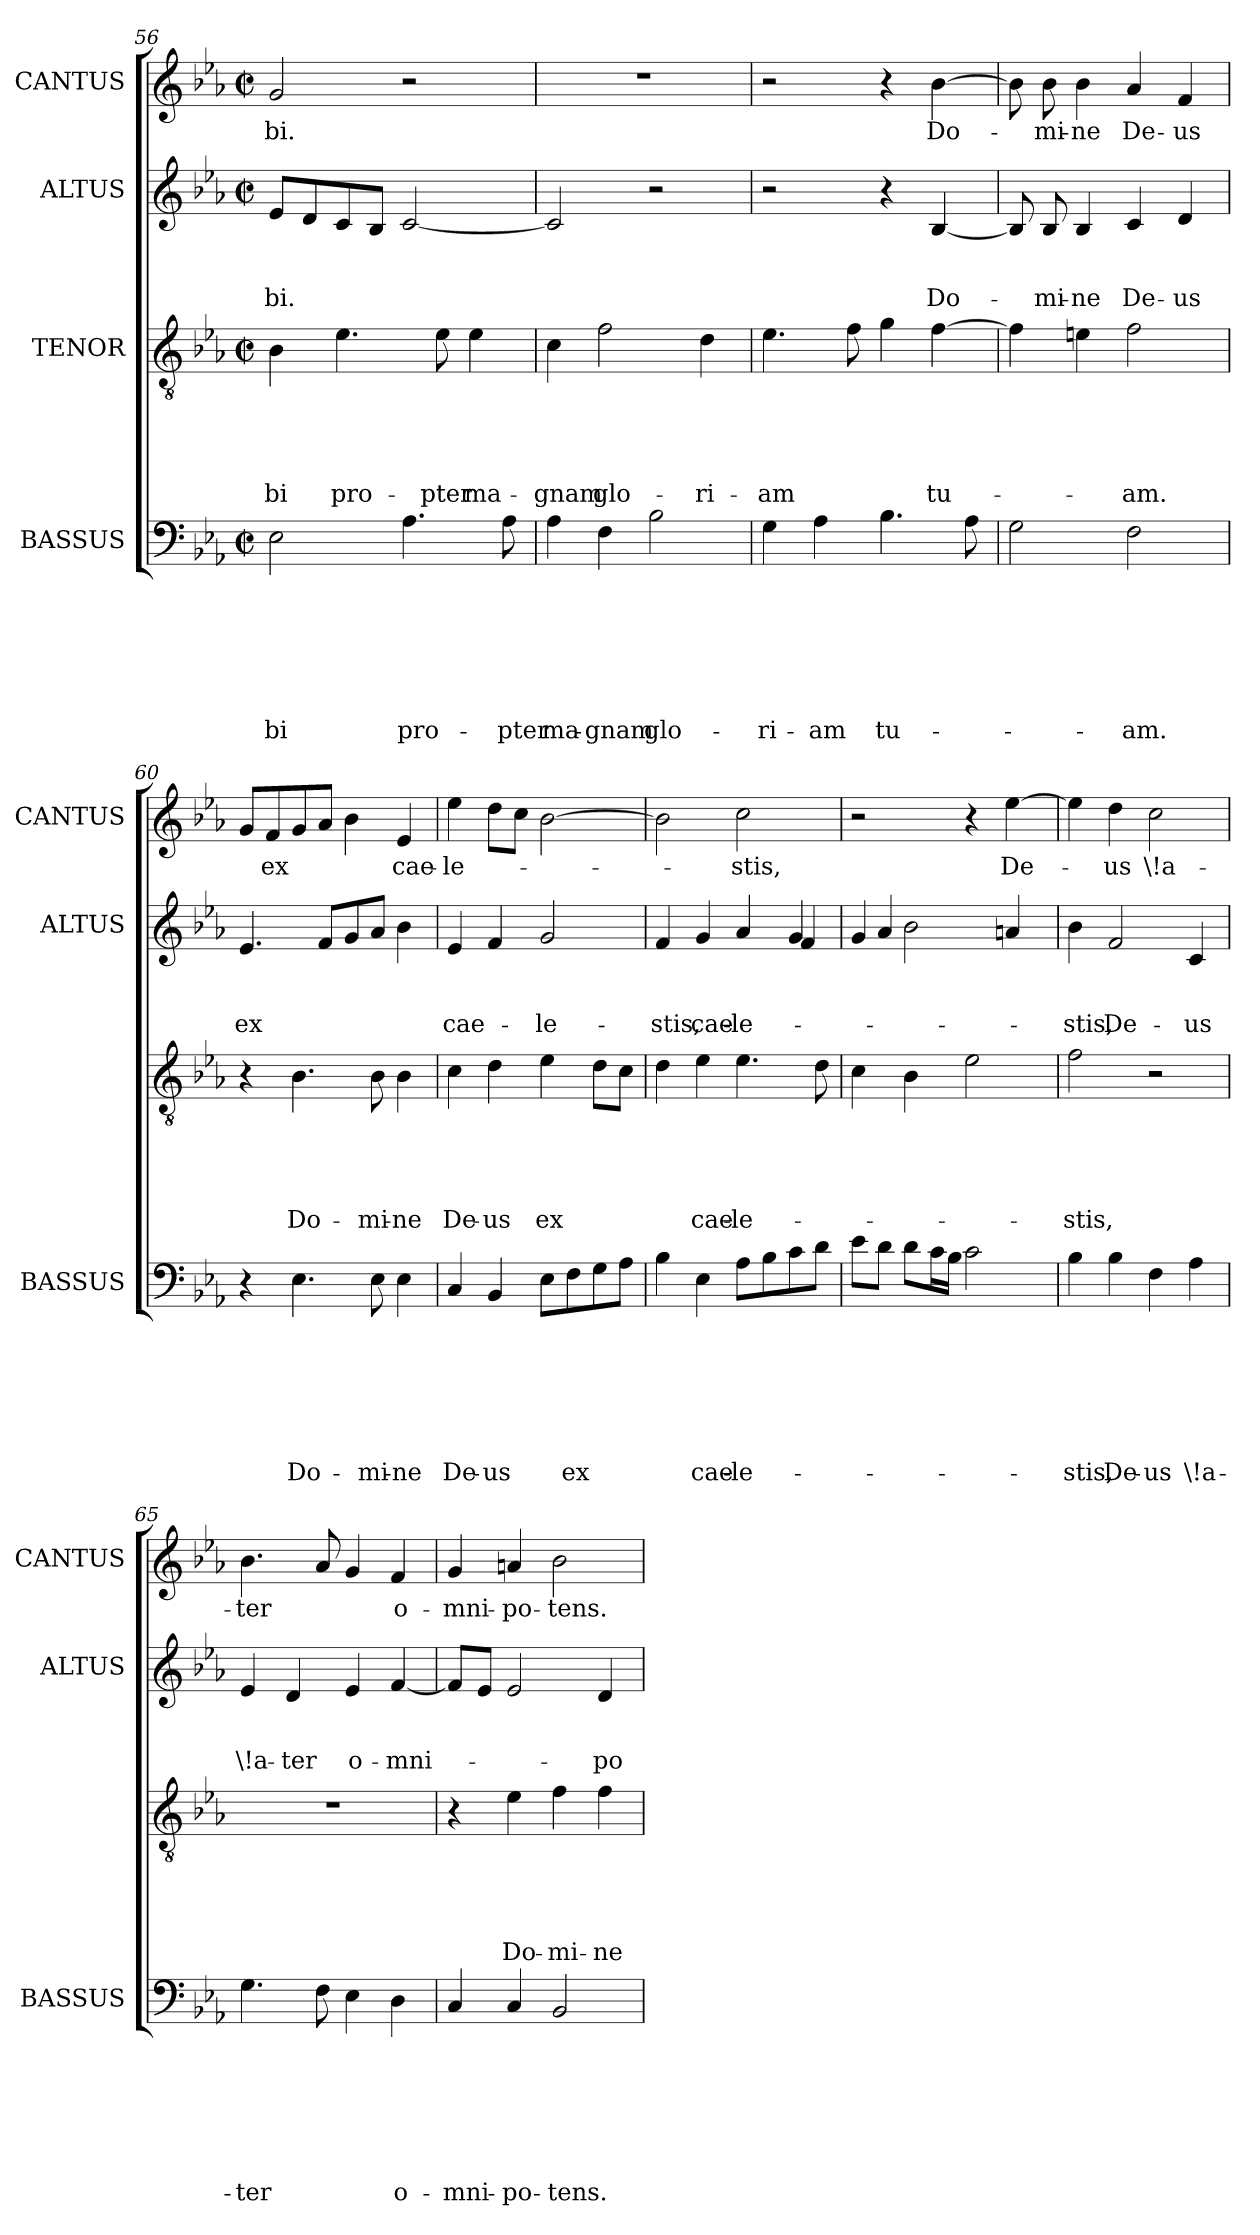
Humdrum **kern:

**kern	**text	**text	**text	**text	**text	**text	**text	**kern	**text	**text	**text	**text	**text	**kern	**text	**text	**text	**kern	**text
*part4	*part4	*part4	*part4	*part4	*part4	*part4	*part4	*part3	*part3	*part3	*part3	*part3	*part3	*part2	*part2	*part2	*part2	*part1	*part1
*staff4	*staff4	*staff4	*staff4	*staff4	*staff4	*staff4	*staff4	*staff3	*staff3	*staff3	*staff3	*staff3	*staff3	*staff2	*staff2	*staff2	*staff2	*staff1	*staff1
*I"BASSUS	*	*	*	*	*	*	*	*I"TENOR	*	*	*	*	*	*I"ALTUS	*	*	*	*I"CANTUS	*
*I'BASSUS	*	*	*	*	*	*	*	*	*	*	*	*	*	*I'ALTUS	*	*	*	*I'CANTUS	*
*clefF4	*	*	*	*	*	*	*	*clefGv2	*	*	*	*	*	*clefG2	*	*	*	*clefG2	*
*k[b-e-a-]	*	*	*	*	*	*	*	*k[b-e-a-]	*	*	*	*	*	*k[b-e-a-]	*	*	*	*k[b-e-a-]	*
*E-:	*	*	*	*	*	*	*	*E-:	*	*	*	*	*	*E-:	*	*	*	*E-:	*
*M2/2	*	*	*	*	*	*	*	*M2/2	*	*	*	*	*	*M2/2	*	*	*	*M2/2	*
*met(c|)	*	*	*	*	*	*	*	*met(c|)	*	*	*	*	*	*met(c|)	*	*	*	*met(c|)	*
=56	=56	=56	=56	=56	=56	=56	=56	=56	=56	=56	=56	=56	=56	=56	=56	=56	=56	=56	=56
!	!	!	!	!	!	!	!LO:LY:b	!	!	!	!	!	!LO:LY:b	!	!	!	!LO:LY:b	!	!LO:LY:b
2E-\	.	.	.	.	.	.	-bi	4B-\	.	.	.	.	-bi	8e-/L	.	.	-bi.	2g/	-bi.
.	.	.	.	.	.	.	.	.	.	.	.	.	.	8d/	.	.	.	.	.
!	!	!	!	!	!	!	!	!	!	!	!	!	!LO:LY:b	!	!	!	!	!	!
.	.	.	.	.	.	.	.	4.e-\	.	.	.	.	pro-	8c/	.	.	.	.	.
.	.	.	.	.	.	.	.	.	.	.	.	.	.	8B-/J	.	.	.	.	.
!	!	!	!	!	!	!	!LO:LY:b	!	!	!	!	!	!	!	!	!	!	!	!
4.A-\	.	.	.	.	.	.	pro-	.	.	.	.	.	.	[<2c/	.	.	.	2r	.
!	!	!	!	!	!	!	!	!	!	!	!	!	!LO:LY:b	!	!	!	!	!	!
.	.	.	.	.	.	.	.	8e-\	.	.	.	.	-pter	.	.	.	.	.	.
!	!	!	!	!	!	!	!	!	!	!	!	!	!LO:LY:b	!	!	!	!	!	!
.	.	.	.	.	.	.	.	4e-\	.	.	.	.	ma-	.	.	.	.	.	.
!	!	!	!	!	!	!	!LO:LY:b	!	!	!	!	!	!	!	!	!	!	!	!
8A-\	.	.	.	.	.	.	-pter	.	.	.	.	.	.	.	.	.	.	.	.
=57	=57	=57	=57	=57	=57	=57	=57	=57	=57	=57	=57	=57	=57	=57	=57	=57	=57	=57	=57
!	!	!	!	!	!	!	!LO:LY:b	!	!	!	!	!	!LO:LY:b	!	!	!	!	!	!
4A-\	.	.	.	.	.	.	ma-	4c\	.	.	.	.	-gnam	2c/]	.	.	.	1r	.
!	!	!	!	!	!	!	!LO:LY:b	!	!	!	!	!	!LO:LY:b	!	!	!	!	!	!
4F\	.	.	.	.	.	.	-gnam	2f\	.	.	.	.	glo-	.	.	.	.	.	.
!	!	!	!	!	!	!	!LO:LY:b	!	!	!	!	!	!	!	!	!	!	!	!
2B-\	.	.	.	.	.	.	glo-	.	.	.	.	.	.	2r	.	.	.	.	.
!	!	!	!	!	!	!	!	!	!	!	!	!	!LO:LY:b	!	!	!	!	!	!
.	.	.	.	.	.	.	.	4d\	.	.	.	.	-ri-	.	.	.	.	.	.
=58	=58	=58	=58	=58	=58	=58	=58	=58	=58	=58	=58	=58	=58	=58	=58	=58	=58	=58	=58
!	!	!	!	!	!	!	!LO:LY:b	!	!	!	!	!	!LO:LY:b	!	!	!	!	!	!
4G\	.	.	.	.	.	.	-ri-	4.e-\	.	.	.	.	-am	2r	.	.	.	2r	.
!	!	!	!	!	!	!	!LO:LY:b	!	!	!	!	!	!	!	!	!	!	!	!
4A-\	.	.	.	.	.	.	-am	.	.	.	.	.	.	.	.	.	.	.	.
.	.	.	.	.	.	.	.	8f\	.	.	.	.	.	.	.	.	.	.	.
!	!	!	!	!	!	!	!LO:LY:b	!	!	!	!	!	!	!	!	!	!	!	!
4.B-\	.	.	.	.	.	.	tu-	4g\	.	.	.	.	.	4r	.	.	.	4r	.
!	!	!	!	!	!	!	!	!	!	!	!	!	!LO:LY:b	!	!	!	!LO:LY:b	!	!LO:LY:b
.	.	.	.	.	.	.	.	[>4f\	.	.	.	.	tu-	[<4B-/	.	.	Do-	[>4b-\	Do-
8A-\	.	.	.	.	.	.	.	.	.	.	.	.	.	.	.	.	.	.	.
=59	=59	=59	=59	=59	=59	=59	=59	=59	=59	=59	=59	=59	=59	=59	=59	=59	=59	=59	=59
2G\	.	.	.	.	.	.	.	4f\]	.	.	.	.	.	8B-/]	.	.	.	8b-\]	.
!	!	!	!	!	!	!	!	!	!	!	!	!	!	!	!	!	!LO:LY:b	!	!LO:LY:b
.	.	.	.	.	.	.	.	.	.	.	.	.	.	8B-/	.	.	-mi-	8b-\	-mi-
!	!	!	!	!	!	!	!	!	!	!	!	!	!	!	!	!	!LO:LY:b	!	!LO:LY:b
.	.	.	.	.	.	.	.	4en\	.	.	.	.	.	4B-/	.	.	-ne	4b-\	-ne
!	!	!	!	!	!	!	!LO:LY:b	!	!	!	!	!	!LO:LY:b	!	!	!	!LO:LY:b	!	!LO:LY:b
2F\	.	.	.	.	.	.	-am.	2f\	.	.	.	.	-am.	4c/	.	.	De-	4a-/	De-
!	!	!	!	!	!	!	!	!	!	!	!	!	!	!	!	!	!LO:LY:b	!	!LO:LY:b
.	.	.	.	.	.	.	.	.	.	.	.	.	.	4d/	.	.	-us	4f/	-us
!!LO:LB:g=z
=60	=60	=60	=60	=60	=60	=60	=60	=60	=60	=60	=60	=60	=60	=60	=60	=60	=60	=60	=60
!	!	!	!	!	!	!	!	!	!	!	!	!	!	!	!	!	!LO:LY:b	!	!
4r	.	.	.	.	.	.	.	4r	.	.	.	.	.	4.e-/	.	.	ex	8g/L	.
!	!	!	!	!	!	!	!	!	!	!	!	!	!	!	!	!	!	!	!LO:LY:b:rj
.	.	.	.	.	.	.	.	.	.	.	.	.	.	.	.	.	.	8f/	ex
!	!	!	!	!	!	!	!LO:LY:b	!	!	!	!	!	!LO:LY:b	!	!	!	!	!	!
4.E-\	.	.	.	.	.	.	Do-	4.B-\	.	.	.	.	Do-	.	.	.	.	8g/	.
.	.	.	.	.	.	.	.	.	.	.	.	.	.	8f/L	.	.	.	8a-/J	.
.	.	.	.	.	.	.	.	.	.	.	.	.	.	8g/	.	.	.	4b-\	.
!	!	!	!	!	!	!	!LO:LY:b	!	!	!	!	!	!LO:LY:b	!	!	!	!	!	!
8E-\	.	.	.	.	.	.	-mi-	8B-\	.	.	.	.	-mi-	8a-/J	.	.	.	.	.
!	!	!	!	!	!	!	!LO:LY:b	!	!	!	!	!	!LO:LY:b	!	!	!	!	!	!LO:LY:b
4E-\	.	.	.	.	.	.	-ne	4B-\	.	.	.	.	-ne	4b-\	.	.	.	4e-/	cae-
=61	=61	=61	=61	=61	=61	=61	=61	=61	=61	=61	=61	=61	=61	=61	=61	=61	=61	=61	=61
!	!	!	!	!	!	!	!LO:LY:b	!	!	!	!	!	!LO:LY:b	!	!	!	!LO:LY:b	!	!LO:LY:b
4C/	.	.	.	.	.	.	De-	4c\	.	.	.	.	De-	4e-/	.	.	cae-	4ee-\	-le-
!	!	!	!	!	!	!	!LO:LY:b	!	!	!	!	!	!LO:LY:b	!	!	!	!	!	!
4BB-/	.	.	.	.	.	.	-us	4d\	.	.	.	.	-us	4f/	.	.	.	8dd\L	.
.	.	.	.	.	.	.	.	.	.	.	.	.	.	.	.	.	.	8cc\J	.
!	!	!	!	!	!	!	!	!	!	!	!	!	!LO:LY:b	!	!	!	!LO:LY:b	!	!
8E-\L	.	.	.	.	.	.	.	4e-\	.	.	.	.	ex	2g/	.	.	-le-	[>2b-\	.
!	!	!	!	!	!	!	!LO:LY:b:rj	!	!	!	!	!	!	!	!	!	!	!	!
8F\	.	.	.	.	.	.	ex	.	.	.	.	.	.	.	.	.	.	.	.
8G\	.	.	.	.	.	.	.	8d\L	.	.	.	.	.	.	.	.	.	.	.
8A-\J	.	.	.	.	.	.	.	8c\J	.	.	.	.	.	.	.	.	.	.	.
=62	=62	=62	=62	=62	=62	=62	=62	=62	=62	=62	=62	=62	=62	=62	=62	=62	=62	=62	=62
!	!	!	!	!	!	!	!	!	!	!	!	!	!	!	!	!	!LO:LY:b	!	!
*	*	*	*	*	*	*	*	*	*	*	*	*	*	*^	*	*	*	*	*
4B-\	.	.	.	.	.	.	.	4d\	.	.	.	.	.	4f/	2.ryy	.	.	-stis,	2b-\]	.
!	!	!	!	!	!	!	!LO:LY:b	!	!	!	!	!	!LO:LY:b	!	!	!	!	!LO:LY:b	!	!
4E-\	.	.	.	.	.	.	cae-	4e-\	.	.	.	.	cae-	4g/	.	.	.	cae-	.	.
!	!	!	!	!	!	!	!LO:LY:b	!	!	!	!	!	!LO:LY:b	!	!	!	!	!LO:LY:b	!	!LO:LY:b
8A-\L	.	.	.	.	.	.	-le-	4.e-\	.	.	.	.	-le-	4a-/	.	.	.	-le-	2cc\	-stis,
8B-\	.	.	.	.	.	.	.	.	.	.	.	.	.	.	.	.	.	.	.	.
8c\	.	.	.	.	.	.	.	.	.	.	.	.	.	4g/	4f/	.	.	.	.	.
8d\J	.	.	.	.	.	.	.	8d\	.	.	.	.	.	.	.	.	.	.	.	.
=63	=63	=63	=63	=63	=63	=63	=63	=63	=63	=63	=63	=63	=63	=63	=63	=63	=63	=63	=63	=63
8e-\L	.	.	.	.	.	.	.	4c\	.	.	.	.	.	4g/	8ryy	.	.	.	2r	.
8d\J	.	.	.	.	.	.	.	.	.	.	.	.	.	.	4a-/	.	.	.	.	.
8d\L	.	.	.	.	.	.	.	4B-\	.	.	.	.	.	2b-\	.	.	.	.	.	.
16c\L	.	.	.	.	.	.	.	.	.	.	.	.	.	.	2ryy	.	.	.	.	.
16B-\JJ	.	.	.	.	.	.	.	.	.	.	.	.	.	.	.	.	.	.	.	.
2c\	.	.	.	.	.	.	.	2e-\	.	.	.	.	.	.	.	.	.	.	4r	.
!	!	!	!	!	!	!	!	!	!	!	!	!	!	!	!	!	!	!	!	!LO:LY:b
.	.	.	.	.	.	.	.	.	.	.	.	.	.	4an/	.	.	.	.	[>4ee-\	De-
.	.	.	.	.	.	.	.	.	.	.	.	.	.	.	8ryy	.	.	.	.	.
=64	=64	=64	=64	=64	=64	=64	=64	=64	=64	=64	=64	=64	=64	=64	=64	=64	=64	=64	=64	=64
!	!	!	!	!	!	!	!LO:LY:b	!	!	!	!	!	!LO:LY:b	!	!	!	!	!LO:LY:b	!	!
*	*	*	*	*	*	*	*	*	*	*	*	*	*	*v	*v	*	*	*	*	*
4B-\	.	.	.	.	.	.	-stis,	2f\	.	.	.	.	-stis,	4b-\	.	.	-stis,	4ee-\]	.
!	!	!	!	!	!	!	!LO:LY:b	!	!	!	!	!	!	!	!	!	!LO:LY:b	!	!LO:LY:b
4B-\	.	.	.	.	.	.	De-	.	.	.	.	.	.	2f/	.	.	De-	4dd\	-us
!	!	!	!	!	!	!	!LO:LY:b	!	!	!	!	!	!	!	!	!	!	!	!LO:LY:b
4F\	.	.	.	.	.	.	-us	2r	.	.	.	.	.	.	.	.	.	2cc\	\!a-
!	!	!	!	!	!	!	!LO:LY:b	!	!	!	!	!	!	!	!	!	!LO:LY:b	!	!
4A-\	.	.	.	.	.	.	\!a-	.	.	.	.	.	.	4c/	.	.	-us	.	.
!!LO:LB:g=z
=65	=65	=65	=65	=65	=65	=65	=65	=65	=65	=65	=65	=65	=65	=65	=65	=65	=65	=65	=65
!	!	!	!	!	!	!	!LO:LY:b	!	!	!	!	!	!	!	!	!	!LO:LY:b	!	!LO:LY:b
4.G\	.	.	.	.	.	.	-ter	1r	.	.	.	.	.	4e-/	.	.	\!a-	4.b-\	-ter
!	!	!	!	!	!	!	!	!	!	!	!	!	!	!	!	!	!LO:LY:b	!	!
.	.	.	.	.	.	.	.	.	.	.	.	.	.	4d/	.	.	-ter	.	.
8F\	.	.	.	.	.	.	.	.	.	.	.	.	.	.	.	.	.	8a-/	.
!	!	!	!	!	!	!	!	!	!	!	!	!	!	!	!	!	!LO:LY:b	!	!
4E-\	.	.	.	.	.	.	.	.	.	.	.	.	.	4e-/	.	.	o-	4g/	.
!	!	!	!	!	!	!	!LO:LY:b	!	!	!	!	!	!	!	!	!	!LO:LY:b	!	!LO:LY:b
4D\	.	.	.	.	.	.	o-	.	.	.	.	.	.	[<4f/	.	.	-mni-	4f/	o-
=66	=66	=66	=66	=66	=66	=66	=66	=66	=66	=66	=66	=66	=66	=66	=66	=66	=66	=66	=66
!	!	!	!	!	!	!	!LO:LY:b	!	!	!	!	!	!	!	!	!	!	!	!LO:LY:b
4C/	.	.	.	.	.	.	-mni-	4r	.	.	.	.	.	8f/L]	.	.	.	4g/	-mni-
.	.	.	.	.	.	.	.	.	.	.	.	.	.	8e-/J	.	.	.	.	.
!	!	!	!	!	!	!	!LO:LY:b	!	!	!	!	!	!LO:LY:b	!	!	!	!	!	!LO:LY:b
4C/	.	.	.	.	.	.	-po-	4e-\	.	.	.	.	Do-	2e-/	.	.	.	4an/	-po-
!	!	!	!	!	!	!	!LO:LY:b	!	!	!	!	!	!LO:LY:b	!	!	!	!	!	!LO:LY:b
2BB-/	.	.	.	.	.	.	-tens.	4f\	.	.	.	.	-mi-	.	.	.	.	2b-\	-tens.
!	!	!	!	!	!	!	!	!	!	!	!	!	!LO:LY:b	!	!	!	!LO:LY:b	!	!
.	.	.	.	.	.	.	.	4f\	.	.	.	.	-ne	4d/	.	.	-po-	.	.
=	=	=	=	=	=	=	=	=	=	=	=	=	=	=	=	=	=	=	=
*-	*-	*-	*-	*-	*-	*-	*-	*-	*-	*-	*-	*-	*-	*-	*-	*-	*-	*-	*-
